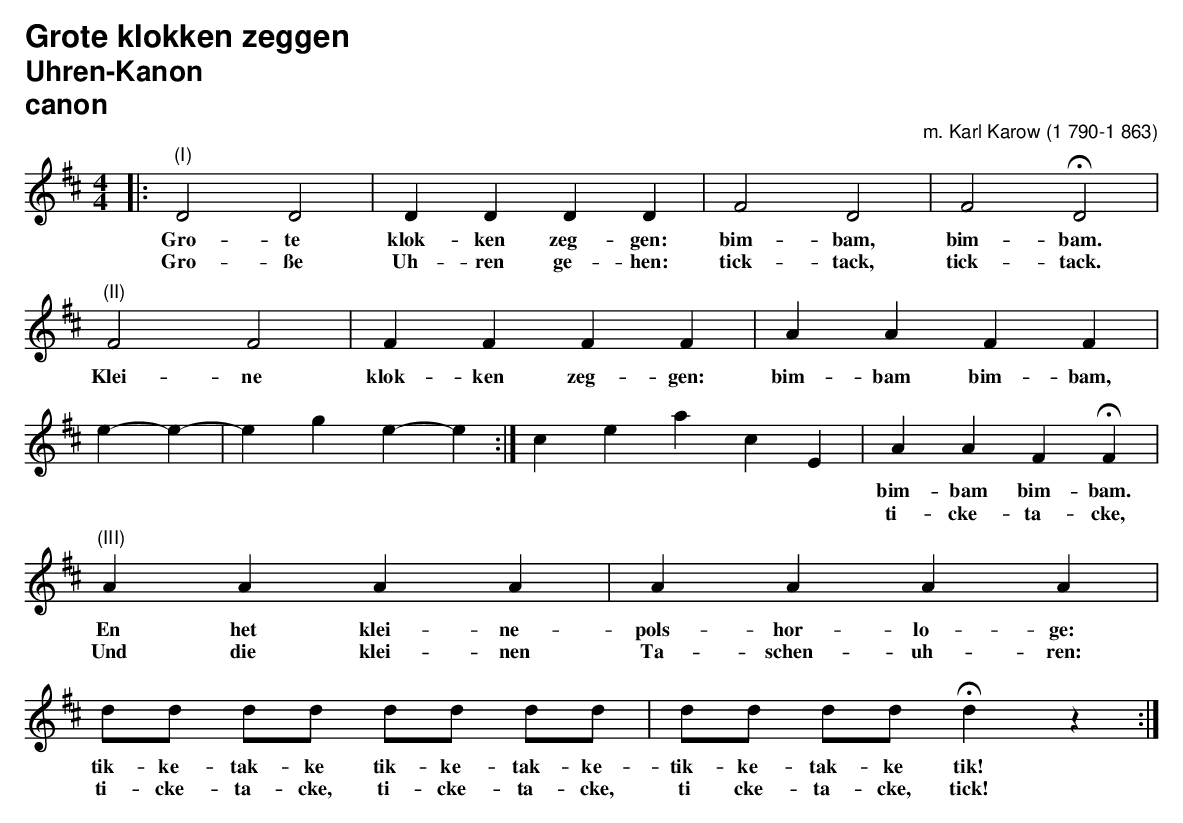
X:1
T:Grote klokken zeggen
T:Uhren-Kanon
T:canon
C:m. Karl Karow (1 790-1 863)
L:1/4
M:4/4
K:D
|: "(I)"D2 D2 | D D D D | F2 D2 | F2 !fermata!D2 |$ "(II)"F2 F2 | F F F F | A A F F |
w: Gro- te|klok- ken zeg- gen:|bim- bam,|bim- bam.|Klei- ne|klok- ken zeg- gen:|bim- bam bim- bam,|
w: Gro- ße|Uh- ren ge- hen:|tick- tack,|tick- tack.|
Klei- ne|Uh- ren ge- hen:|ti- cke- ta- cke,|
A A F !fermata!F |$ "(III)"A A A A | A A A A | d/d/ d/d/ d/d/ d/d/ | d/d/ d/d/ !fermata!d z :|
w: bim- bam bim- bam.|En het klei- ne-|pols- hor- lo- ge:|tik- ke- tak- ke tik- ke- tak- ke-|tik- ke- tak- ke tik!|
w: ti- cke- ta- cke,|Und die klei- nen|Ta- schen- uh- ren:|ti- cke- ta- cke, ti- cke- ta- cke,|ti cke- ta- cke, tick!|
